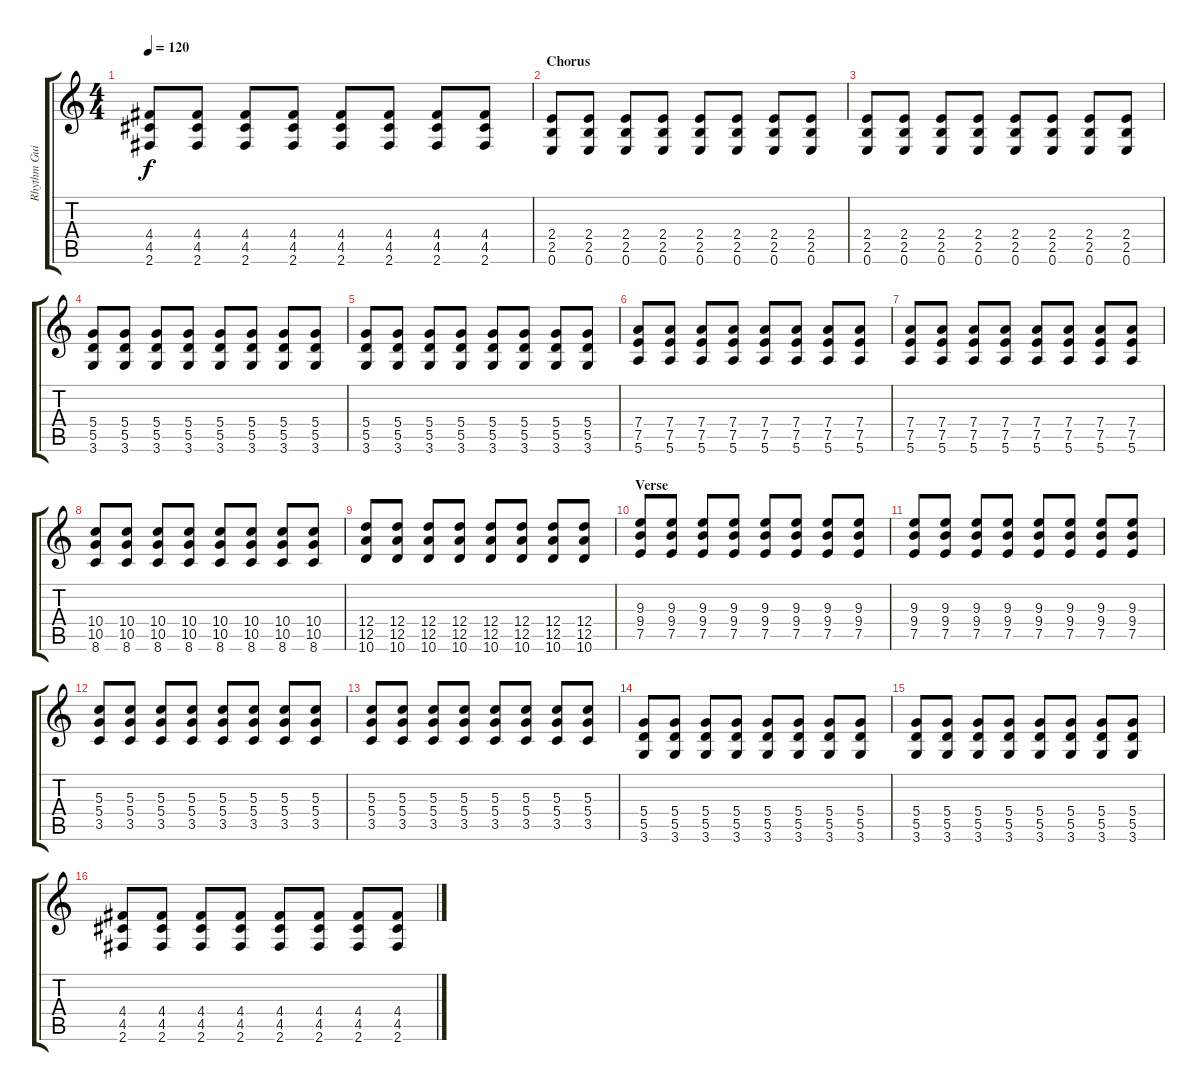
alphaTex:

\track ("Rhythm Guitar" "Rhythm Gui") {instrument distortionguitar}
\staff {score tabs}
\tuning (E4 B3 G3 D3 A2 E2) {hide}
\ts (4 4)
\tempo 120
\clef g2
\ks c
(4.4 4.5 2.6).8{dy f} (4.4 4.5 2.6).8 (4.4 4.5 2.6).8 (4.4 4.5 2.6).8 (4.4 4.5 2.6).8 (4.4 4.5 2.6).8 (4.4 4.5 2.6).8 (4.4 4.5 2.6).8 |
\section ("" "Chorus")
(2.4 2.5 0.6).8 (2.4 2.5 0.6).8 (2.4 2.5 0.6).8 (2.4 2.5 0.6).8 (2.4 2.5 0.6).8 (2.4 2.5 0.6).8 (2.4 2.5 0.6).8 (2.4 2.5 0.6).8 |
(2.4 2.5 0.6).8 (2.4 2.5 0.6).8 (2.4 2.5 0.6).8 (2.4 2.5 0.6).8 (2.4 2.5 0.6).8 (2.4 2.5 0.6).8 (2.4 2.5 0.6).8 (2.4 2.5 0.6).8 |
(5.4 5.5 3.6).8 (5.4 5.5 3.6).8 (5.4 5.5 3.6).8 (5.4 5.5 3.6).8 (5.4 5.5 3.6).8 (5.4 5.5 3.6).8 (5.4 5.5 3.6).8 (5.4 5.5 3.6).8 |
(5.4 5.5 3.6).8 (5.4 5.5 3.6).8 (5.4 5.5 3.6).8 (5.4 5.5 3.6).8 (5.4 5.5 3.6).8 (5.4 5.5 3.6).8 (5.4 5.5 3.6).8 (5.4 5.5 3.6).8 |
(7.4 7.5 5.6).8 (7.4 7.5 5.6).8 (7.4 7.5 5.6).8 (7.4 7.5 5.6).8 (7.4 7.5 5.6).8 (7.4 7.5 5.6).8 (7.4 7.5 5.6).8 (7.4 7.5 5.6).8 |
(7.4 7.5 5.6).8 (7.4 7.5 5.6).8 (7.4 7.5 5.6).8 (7.4 7.5 5.6).8 (7.4 7.5 5.6).8 (7.4 7.5 5.6).8 (7.4 7.5 5.6).8 (7.4 7.5 5.6).8 |
(10.4 10.5 8.6).8 (10.4 10.5 8.6).8 (10.4 10.5 8.6).8 (10.4 10.5 8.6).8 (10.4 10.5 8.6).8 (10.4 10.5 8.6).8 (10.4 10.5 8.6).8 (10.4 10.5 8.6).8 |
(12.4 12.5 10.6).8 (12.4 12.5 10.6).8 (12.4 12.5 10.6).8 (12.4 12.5 10.6).8 (12.4 12.5 10.6).8 (12.4 12.5 10.6).8 (12.4 12.5 10.6).8 (12.4 12.5 10.6).8 |
\section ("" "Verse")
(9.3 9.4 7.5).8 (9.3 9.4 7.5).8 (9.3 9.4 7.5).8 (9.3 9.4 7.5).8 (9.3 9.4 7.5).8 (9.3 9.4 7.5).8 (9.3 9.4 7.5).8 (9.3 9.4 7.5).8 |
(9.3 9.4 7.5).8 (9.3 9.4 7.5).8 (9.3 9.4 7.5).8 (9.3 9.4 7.5).8 (9.3 9.4 7.5).8 (9.3 9.4 7.5).8 (9.3 9.4 7.5).8 (9.3 9.4 7.5).8 |
(5.3 5.4 3.5).8 (5.3 5.4 3.5).8 (5.3 5.4 3.5).8 (5.3 5.4 3.5).8 (5.3 5.4 3.5).8 (5.3 5.4 3.5).8 (5.3 5.4 3.5).8 (5.3 5.4 3.5).8 |
(5.3 5.4 3.5).8 (5.3 5.4 3.5).8 (5.3 5.4 3.5).8 (5.3 5.4 3.5).8 (5.3 5.4 3.5).8 (5.3 5.4 3.5).8 (5.3 5.4 3.5).8 (5.3 5.4 3.5).8 |
(5.4 5.5 3.6).8 (5.4 5.5 3.6).8 (5.4 5.5 3.6).8 (5.4 5.5 3.6).8 (5.4 5.5 3.6).8 (5.4 5.5 3.6).8 (5.4 5.5 3.6).8 (5.4 5.5 3.6).8 |
(5.4 5.5 3.6).8 (5.4 5.5 3.6).8 (5.4 5.5 3.6).8 (5.4 5.5 3.6).8 (5.4 5.5 3.6).8 (5.4 5.5 3.6).8 (5.4 5.5 3.6).8 (5.4 5.5 3.6).8 |
(4.4 4.5 2.6).8 (4.4 4.5 2.6).8 (4.4 4.5 2.6).8 (4.4 4.5 2.6).8 (4.4 4.5 2.6).8 (4.4 4.5 2.6).8 (4.4 4.5 2.6).8 (4.4 4.5 2.6).8
